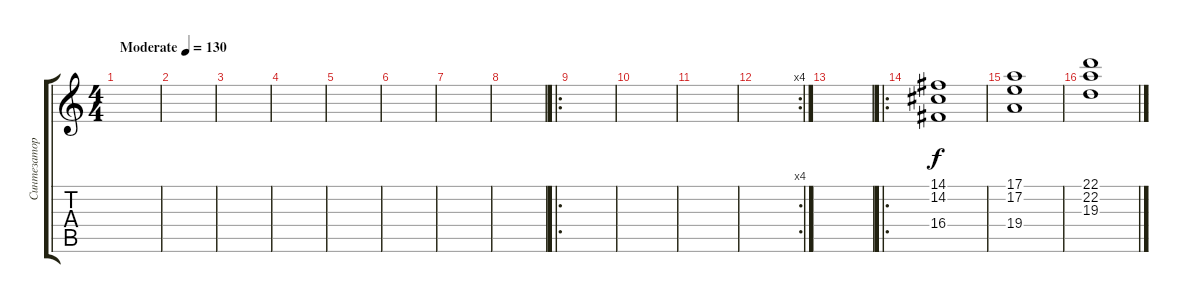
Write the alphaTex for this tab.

\track ("Синтезатор" "Синтезатор") {instrument synthstrings1}
\staff {score tabs}
\tuning (E4 B3 G3 D3 A2 E2) {hide}
\ts (4 4)
\tempo (130 "Moderate")
\clef g2
\ks c
|
|
|
|
|
|
|
|
\ro
|
|
|
\rc 4
|
|
\ro
(14.1 14.2 16.4).1 |
(17.1 17.2 19.4).1 |
(22.1 22.2 19.3).1
